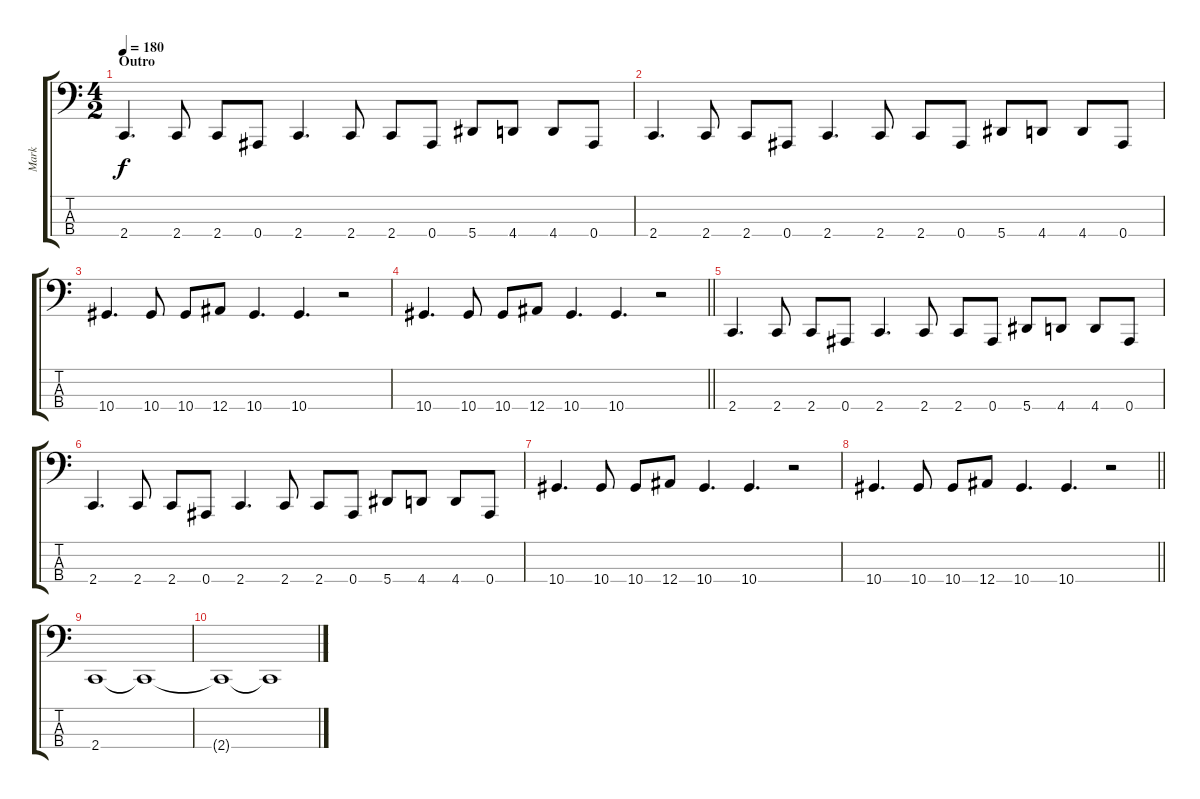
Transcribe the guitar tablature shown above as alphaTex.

\track ("Mark" "Mark") {instrument electricbasspick}
\staff {score tabs}
\tuning (Eb2 Bb1 F1 Bb0) {hide}
\ts (4 2)
\section ("" "Outro")
\tempo 180
\clef f4
\ks c
2.4.4{d dy f} 2.4.8 2.4.8 0.4.8 2.4.4{d} 2.4.8 2.4.8 0.4.8 5.4.8 4.4.8 4.4.8 0.4.8 |
2.4.4{d} 2.4.8 2.4.8 0.4.8 2.4.4{d} 2.4.8 2.4.8 0.4.8 5.4.8 4.4.8 4.4.8 0.4.8 |
10.4.4{d} 10.4.8 10.4.8 12.4.8 10.4.4{d} 10.4.4{d} r.2 |
\barLineRight lightlight
10.4.4{d} 10.4.8 10.4.8 12.4.8 10.4.4{d} 10.4.4{d} r.2 |
2.4.4{d} 2.4.8 2.4.8 0.4.8 2.4.4{d} 2.4.8 2.4.8 0.4.8 5.4.8 4.4.8 4.4.8 0.4.8 |
2.4.4{d} 2.4.8 2.4.8 0.4.8 2.4.4{d} 2.4.8 2.4.8 0.4.8 5.4.8 4.4.8 4.4.8 0.4.8 |
10.4.4{d} 10.4.8 10.4.8 12.4.8 10.4.4{d} 10.4.4{d} r.2 |
\barLineRight lightlight
10.4.4{d} 10.4.8 10.4.8 12.4.8 10.4.4{d} 10.4.4{d} r.2 |
2.4.1 2.4{t}.1 |
2.4{t}.1 2.4{t}.1
